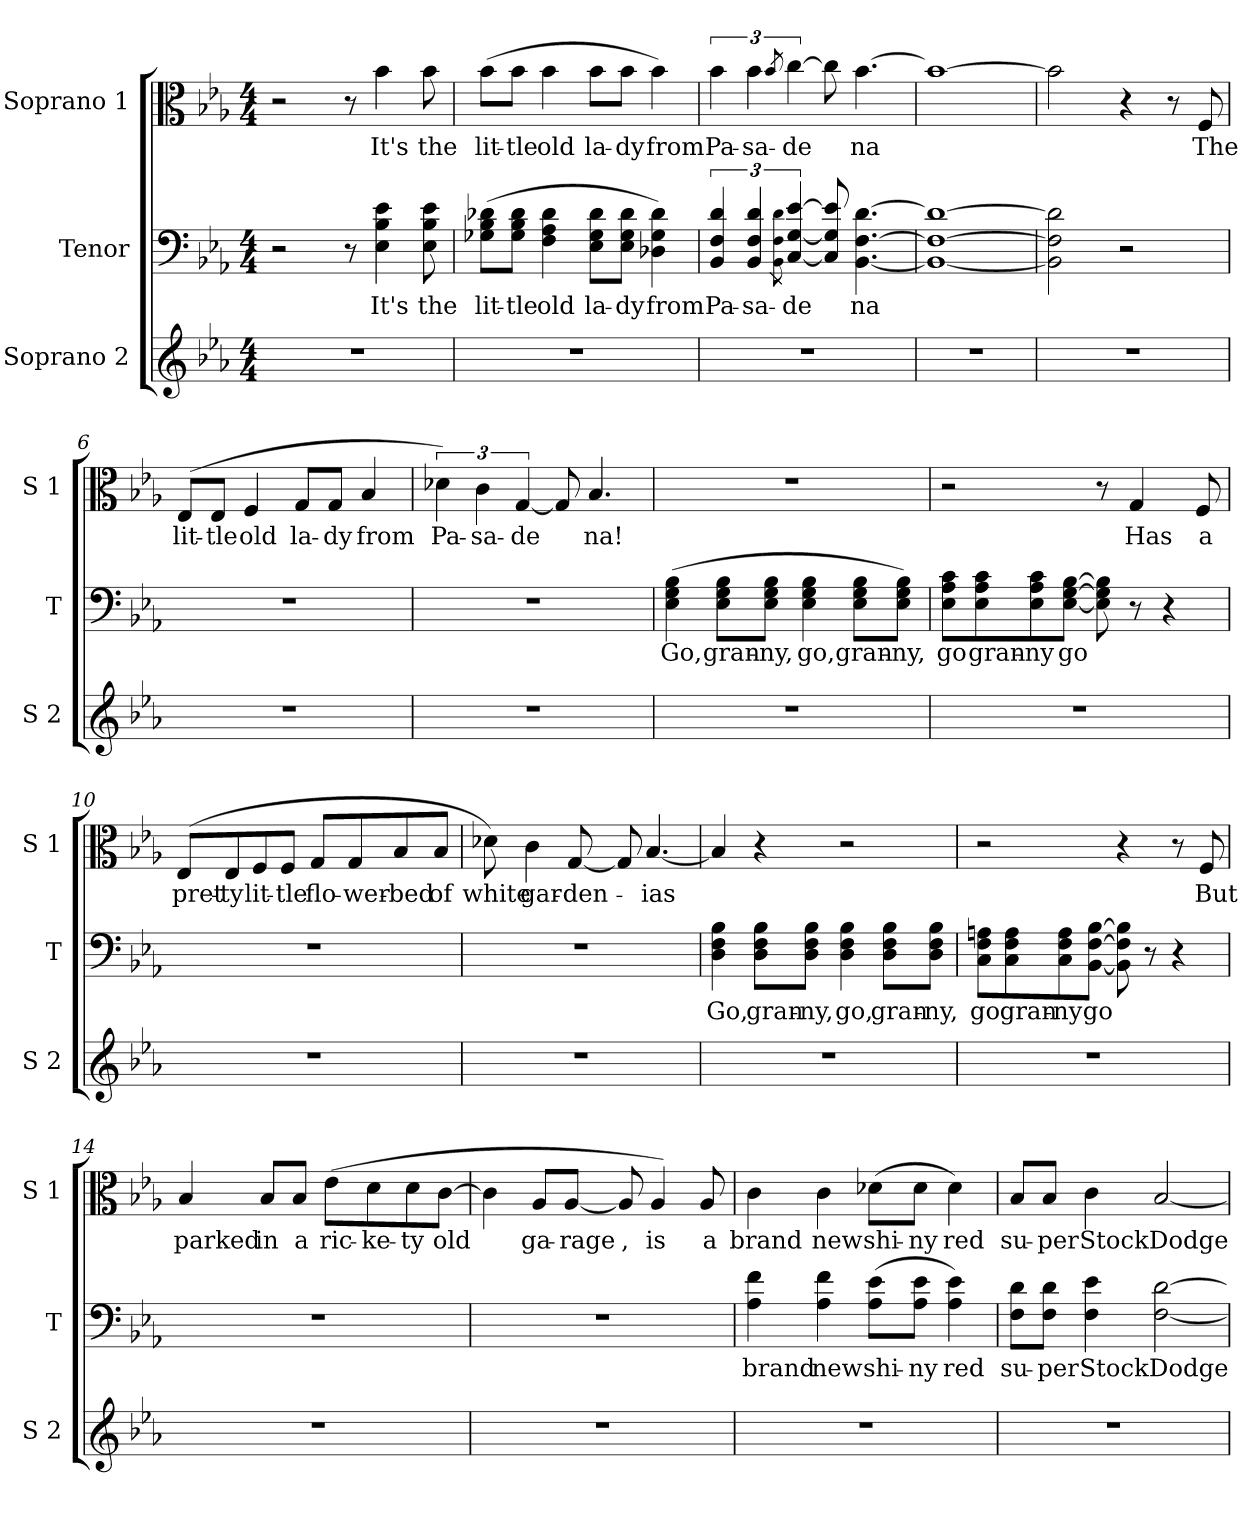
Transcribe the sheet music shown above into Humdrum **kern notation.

**kern	**kern	**text	**kern	**text
*part3	*part2	*part2	*part1	*part1
*staff3	*staff2	*staff2	*staff1	*staff1
*I"Soprano 2	*I"Tenor	*	*I"Soprano 1	*
*I'S 2	*I'T	*	*I'S 1	*
*clefG2	*clefF4	*	*clefC3	*
*k[b-e-a-]	*k[b-e-a-]	*	*k[b-e-a-]	*
*E-:	*E-:	*	*E-:	*
*M4/4	*M4/4	*	*M4/4	*
=1	=1	=1	=1	=1
1r	2r	.	2r	.
.	8r	.	8r	.
!	!	!LO:LY:b	!	!LO:LY:b
.	4E-\ 4B-\ 4e-\	It's	4b-\	It's
!	!	!LO:LY:b	!	!LO:LY:b
.	8E-\ 8B-\ 8e-\	the	8b-\	the
=2	=2	=2	=2	=2
!	!	!LO:LY:b	!	!LO:LY:b
1r	(>8G-X\ 8B-\ 8d-X\L	lit-	(>8b-\L	lit-
!	!	!LO:LY:b	!	!LO:LY:b
.	8G-\ 8B-\ 8d-\J	-tle	8b-\J	-tle
!	!	!LO:LY:b	!	!LO:LY:b
.	4F\ 4A-\ 4d-\	old	4b-\	old
!	!	!LO:LY:b	!	!LO:LY:b
.	8E-\ 8G-\ 8d-\L	la-	8b-\L	la-
!	!	!LO:LY:b	!	!LO:LY:b
.	8E-\ 8G-\ 8d-\J	-dy	8b-\J	-dy
!	!	!LO:LY:b	!	!LO:LY:b
.	4D-X\ 4G-\ 4d-\)	from	4b-\)	from
=3	=3	=3	=3	=3
!	!	!LO:LY:b	!	!LO:LY:b
1r	6BB-/ 6F/ 6d/	Pa-	6b-\	Pa-
!	!	!LO:LY:b	!	!LO:LY:b
.	6BB-/ 6F/ 6d/	-sa-	6b-\	-sa-
.	8qBB-\ 8qF\ 8qd\	.	8qb-/	.
!	!	!LO:LY:b	!	!LO:LY:b
.	[6C/ [6G/ [6e-/	-de	[6cc\	-de
.	8C/] 8G/] 8e-/]	.	8cc\]	.
!	!	!LO:LY:b	!	!LO:LY:b
.	[4.BB-\ [4.F\ [4.d\	na	[4.b-\	na
=4	=4	=4	=4	=4
1r	1BB-_ 1F_ 1d_	.	1b-_	.
=5	=5	=5	=5	=5
1r	2BB-\] 2F\] 2d\]	.	2b-\]	.
!	!	!	!	!LO:LY:b
.	2r	.	4r	\!
.	.	.	8r	.
!	!	!	!	!LO:LY:b
.	.	.	8F/	The
!!LO:LB:g=z
=6	=6	=6	=6	=6
!	!	!	!	!LO:LY:b
1r	1r	.	(>8E-/L	lit-
!	!	!	!	!LO:LY:b
.	.	.	8E-/J	-tle
!	!	!	!	!LO:LY:b
.	.	.	4F/	old
!	!	!	!	!LO:LY:b
.	.	.	8G/L	la-
!	!	!	!	!LO:LY:b
.	.	.	8G/J	-dy
!	!	!	!	!LO:LY:b
.	.	.	4B-/	from
=7	=7	=7	=7	=7
!	!	!	!	!LO:LY:b
1r	1r	.	6d-X\)	Pa-
!	!	!	!	!LO:LY:b
.	.	.	6c\	-sa-
!	!	!	!	!LO:LY:b
.	.	.	[6G/	-de
.	.	.	8G/]	.
!	!	!	!	!LO:LY:b
.	.	.	4.B-/	na!
=8	=8	=8	=8	=8
!	!	!LO:LY:b	!	!
1r	(>4E-\ 4G\ 4B-\	Go,	1r	.
!	!	!LO:LY:b	!	!
.	8E-\ 8G\ 8B-\L	gran-	.	.
!	!	!LO:LY:b	!	!
.	8E-\ 8G\ 8B-\J	-ny,	.	.
!	!	!LO:LY:b	!	!
.	4E-\ 4G\ 4B-\	go,	.	.
!	!	!LO:LY:b	!	!
.	8E-\ 8G\ 8B-\L	gran-	.	.
!	!	!LO:LY:b	!	!
.	8E-\ 8G\ 8B-\J)	-ny,	.	.
=9	=9	=9	=9	=9
!	!	!LO:LY:b	!	!
1r	8E-\ 8A-\ 8c\L	go	2r	.
!	!	!LO:LY:b	!	!
.	8E-\ 8A-\ 8c\	gran-	.	.
!	!	!LO:LY:b	!	!
.	8E-\ 8A-\ 8c\	-ny	.	.
!	!	!LO:LY:b	!	!
.	[8E-\ [8G\ [8B-\J	go	.	.
.	8E-\] 8G\] 8B-\]	.	8r	.
!	!	!LO:LY:b	!	!LO:LY:b
.	8r	\!	4G/	Has
.	4r	.	.	.
!	!	!	!	!LO:LY:b
.	.	.	8F/	a
!!LO:LB:g=z
=10	=10	=10	=10	=10
!	!	!	!	!LO:LY:b
1r	1r	.	(>8E-/L	pret-
!	!	!	!	!LO:LY:b
.	.	.	8E-/	-ty
!	!	!	!	!LO:LY:b
.	.	.	8F/	lit-
!	!	!	!	!LO:LY:b
.	.	.	8F/J	-tle
!	!	!	!	!LO:LY:b
.	.	.	8G/L	flo-
!	!	!	!	!LO:LY:b
.	.	.	8G/	-wer-
!	!	!	!	!LO:LY:b
.	.	.	8B-/	-bed
!	!	!	!	!LO:LY:b
.	.	.	8B-/J	of
=11	=11	=11	=11	=11
!	!	!	!	!LO:LY:b
1r	1r	.	8d-X\)	white
!	!	!	!	!LO:LY:b
.	.	.	4c\	gar-
!	!	!	!	!LO:LY:b
.	.	.	[8G/	-den-
.	.	.	8G/]	.
!	!	!	!	!LO:LY:b
.	.	.	[4.B-/	-ias
=12	=12	=12	=12	=12
!	!	!LO:LY:b	!	!
1r	4D\ 4F\ 4B-\	Go,	4B-/]	.
!	!	!LO:LY:b	!	!LO:LY:b
.	8D\ 8F\ 8B-\L	gran-	4r	\!
!	!	!LO:LY:b	!	!
.	8D\ 8F\ 8B-\J	-ny,	.	.
!	!	!LO:LY:b	!	!
.	4D\ 4F\ 4B-\	go,	2r	.
!	!	!LO:LY:b	!	!
.	8D\ 8F\ 8B-\L	gran-	.	.
!	!	!LO:LY:b	!	!
.	8D\ 8F\ 8B-\J	-ny,	.	.
=13	=13	=13	=13	=13
!	!	!LO:LY:b	!	!
1r	8C\ 8F\ 8An\L	go	2r	.
!	!	!LO:LY:b	!	!
.	8C\ 8F\ 8A\	gran-	.	.
!	!	!LO:LY:b	!	!
.	8C\ 8F\ 8A\	-ny	.	.
!	!	!LO:LY:b	!	!
.	[8BB-\ [8F\ [8B-\J	go	.	.
.	8BB-\] 8F\] 8B-\]	.	4r	.
!	!	!LO:LY:b	!	!
.	8r	\!	.	.
.	4r	.	8r	.
!	!	!	!	!LO:LY:b
.	.	.	8F/	But
!!LO:PB:g=z
=14	=14	=14	=14	=14
!	!	!	!	!LO:LY:b
1r	1r	.	4B-/	parked
!	!	!	!	!LO:LY:b
.	.	.	8B-/L	in
!	!	!	!	!LO:LY:b
.	.	.	8B-/J	a
!	!	!	!	!LO:LY:b
.	.	.	(>8e-\L	ric-
!	!	!	!	!LO:LY:b
.	.	.	8d\	-ke-
!	!	!	!	!LO:LY:b
.	.	.	8d\	-ty
!	!	!	!	!LO:LY:b
.	.	.	[8c\J	old
=15	=15	=15	=15	=15
1r	1r	.	4c\]	.
!	!	!	!	!LO:LY:b
.	.	.	8A-/L	ga-
!	!	!	!	!LO:LY:b
.	.	.	[8A-/J	-rage
!	!	!	!	!LO:LY:b
.	.	.	8A-/]	,
!	!	!	!	!LO:LY:b
.	.	.	4A-/)	is
!	!	!	!	!LO:LY:b
.	.	.	8A-/	a
=16	=16	=16	=16	=16
!	!	!LO:LY:b	!	!LO:LY:b
1r	4A-\ 4f\	brand	4c\	brand
!	!	!LO:LY:b	!	!LO:LY:b
.	4A-\ 4f\	new	4c\	new
!	!	!LO:LY:b	!	!LO:LY:b
.	(>8A-\ 8e-\L	shi-	(>8d-X\L	shi-
!	!	!LO:LY:b	!	!LO:LY:b
.	8A-\ 8e-\J	-ny	8d-\J	-ny
!	!	!LO:LY:b	!	!LO:LY:b
.	4A-\ 4e-\)	red	4d-\)	red
=17	=17	=17	=17	=17
!	!	!LO:LY:b	!	!LO:LY:b
1r	8F\ 8d\L	su-	8B-/L	su-
!	!	!LO:LY:b	!	!LO:LY:b
.	8F\ 8d\J	-per	8B-/J	-per
!	!	!LO:LY:b	!	!LO:LY:b
.	4F\ 4e-\	Stock	4c\	Stock
!	!	!LO:LY:b	!	!LO:LY:b
.	[2F\ [2d\	Dodge	[2B-/	Dodge
=	=	=	=	=
*-	*-	*-	*-	*-
